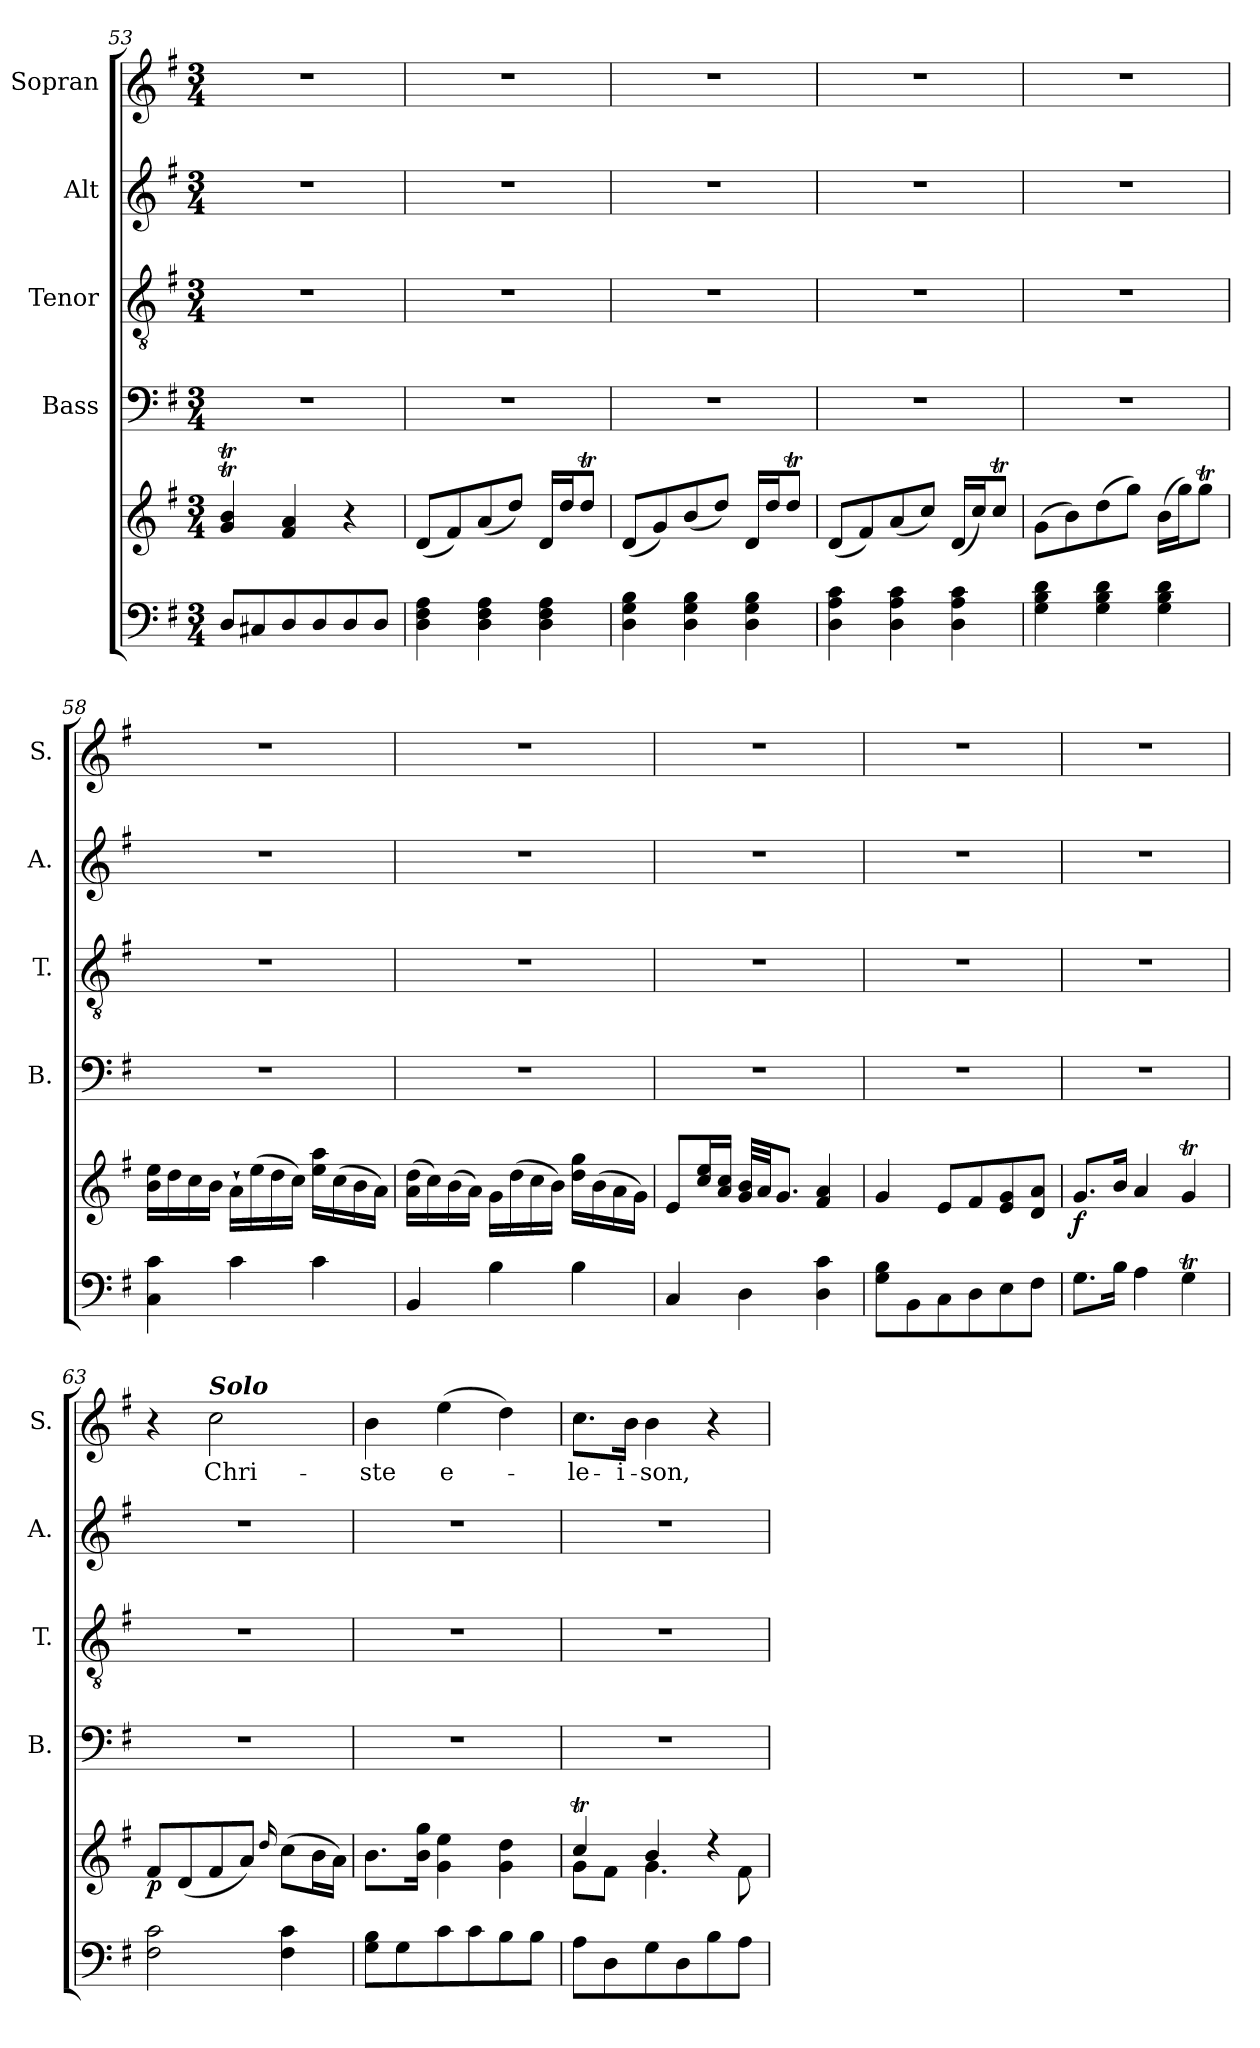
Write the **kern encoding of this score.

**kern	**kern	**dynam	**kern	**kern	**kern	**kern	**text
*part5	*part5	*part5	*part4	*part3	*part2	*part1	*part1
*staff6	*staff5	*staff5/6	*staff4	*staff3	*staff2	*staff1	*staff1
*	*	*	*I"Bass	*I"Tenor	*I"Alt	*I"Sopran	*
*	*	*	*I'B.	*I'T.	*I'A.	*I'S.	*
*clefF4	*clefG2	*	*clefF4	*clefGv2	*clefG2	*clefG2	*
*k[f#]	*k[f#]	*	*k[f#]	*k[f#]	*k[f#]	*k[f#]	*
*G:	*G:	*	*G:	*G:	*G:	*G:	*
*M3/4	*M3/4	*	*M3/4	*M3/4	*M3/4	*M3/4	*
=53	=53	=53	=53	=53	=53	=53	=53
8D/L	4g/T 4b/T	.	2.r	2.r	2.r	2.r	.
8C#X/	.	.	.	.	.	.	.
8D/	4f#/ 4a/	.	.	.	.	.	.
8D/	.	.	.	.	.	.	.
8D/	4r	.	.	.	.	.	.
8D/J	.	.	.	.	.	.	.
!!LO:LB:g=z
=54	=54	=54	=54	=54	=54	=54	=54
4D\ 4F#\ 4A\	(<8d/L	.	2.r	2.r	2.r	2.r	.
.	8f#/)	.	.	.	.	.	.
4D\ 4F#\ 4A\	(<8a/	.	.	.	.	.	.
.	8dd/J)	.	.	.	.	.	.
4D\ 4F#\ 4A\	16d/LL	.	.	.	.	.	.
.	16dd/J	.	.	.	.	.	.
.	8ddT/J	.	.	.	.	.	.
=55	=55	=55	=55	=55	=55	=55	=55
4D\ 4G\ 4B\	(<8d/L	.	2.r	2.r	2.r	2.r	.
.	8g/)	.	.	.	.	.	.
4D\ 4G\ 4B\	(<8b/	.	.	.	.	.	.
.	8dd/J)	.	.	.	.	.	.
4D\ 4G\ 4B\	16d/LL	.	.	.	.	.	.
.	16dd/J	.	.	.	.	.	.
.	8ddT/J	.	.	.	.	.	.
=56	=56	=56	=56	=56	=56	=56	=56
4D\ 4A\ 4c\	(<8d/L	.	2.r	2.r	2.r	2.r	.
.	8f#/)	.	.	.	.	.	.
4D\ 4A\ 4c\	(<8a/	.	.	.	.	.	.
.	8cc/J)	.	.	.	.	.	.
4D\ 4A\ 4c\	(<16d/LL	.	.	.	.	.	.
.	16cc/J)	.	.	.	.	.	.
.	8ccT/J	.	.	.	.	.	.
=57	=57	=57	=57	=57	=57	=57	=57
4G\ 4B\ 4d\	(>8g\L	.	2.r	2.r	2.r	2.r	.
.	8b\)	.	.	.	.	.	.
4G\ 4B\ 4d\	(>8dd\	.	.	.	.	.	.
.	8gg\J)	.	.	.	.	.	.
4G\ 4B\ 4d\	(>16b\LL	.	.	.	.	.	.
.	16gg\J)	.	.	.	.	.	.
.	8ggT\J	.	.	.	.	.	.
=58	=58	=58	=58	=58	=58	=58	=58
4C\ 4c\	16b\ 16ee\LL	.	2.r	2.r	2.r	2.r	.
.	16dd\	.	.	.	.	.	.
.	16cc\	.	.	.	.	.	.
.	16b\JJ	.	.	.	.	.	.
4c\	16a`>\LL	.	.	.	.	.	.
.	(>16ee\	.	.	.	.	.	.
.	16dd\	.	.	.	.	.	.
.	16cc\JJ)	.	.	.	.	.	.
4c\	16ee\ 16aa\LL	.	.	.	.	.	.
.	(>16cc\	.	.	.	.	.	.
.	16b\	.	.	.	.	.	.
.	16a\JJ)	.	.	.	.	.	.
!!LO:PB:g=z
=59	=59	=59	=59	=59	=59	=59	=59
4BB/	(>16a\ 16dd\LL	.	2.r	2.r	2.r	2.r	.
.	16cc\)	.	.	.	.	.	.
.	(>16b\	.	.	.	.	.	.
.	16a\JJ)	.	.	.	.	.	.
4B\	16g\LL	.	.	.	.	.	.
.	(>16dd\	.	.	.	.	.	.
.	16cc\	.	.	.	.	.	.
.	16b\JJ)	.	.	.	.	.	.
4B\	16dd\ 16gg\LL	.	.	.	.	.	.
.	(>16b\	.	.	.	.	.	.
.	16a\	.	.	.	.	.	.
.	16g\JJ)	.	.	.	.	.	.
=60	=60	=60	=60	=60	=60	=60	=60
4C/	8e/L	.	2.r	2.r	2.r	2.r	.
.	16cc/ 16ee/L	.	.	.	.	.	.
.	16a/ 16cc/JJ	.	.	.	.	.	.
4D\	32g/ 32b/LLL	.	.	.	.	.	.
.	32a/JJ	.	.	.	.	.	.
.	8.g/J	.	.	.	.	.	.
4D\ 4c\	4f#/ 4a/	.	.	.	.	.	.
=61	=61	=61	=61	=61	=61	=61	=61
8G\ 8B\L	4g/	.	2.r	2.r	2.r	2.r	.
8BB\	.	.	.	.	.	.	.
8C\	8e/L	.	.	.	.	.	.
8D\	8f#/	.	.	.	.	.	.
8E\	8e/ 8g/	.	.	.	.	.	.
8F#\J	8d/ 8a/J	.	.	.	.	.	.
=62	=62	=62	=62	=62	=62	=62	=62
!	!	!LO:DY:b	!	!	!	!	!
8.G\L	8.g/L	f	2.r	2.r	2.r	2.r	.
16B\Jk	16b/Jk	.	.	.	.	.	.
4A\	4a/	.	.	.	.	.	.
4GT\	4gT/	.	.	.	.	.	.
=63	=63	=63	=63	=63	=63	=63	=63
!	!	!LO:DY:b	!	!	!	!	!
2F#\ 2c\	8f#/L	p	2.r	2.r	2.r	4r	.
.	(<8d/	.	.	.	.	.	.
!	!	!	!	!	!	!LO:TX:a:Bi:t=Solo	!
!	!	!	!	!	!	!	!LO:LY:b
.	8f#/	.	.	.	.	2cc\	Chri-
.	8a/J)	.	.	.	.	.	.
.	16qqdd/	.	.	.	.	.	.
4F#\ 4c\	(>8cc\L	.	.	.	.	.	.
.	16b\L	.	.	.	.	.	.
.	16a\JJ)	.	.	.	.	.	.
=64	=64	=64	=64	=64	=64	=64	=64
!	!	!	!	!	!	!	!LO:LY:b
8G\ 8B\L	8.b\L	.	2.r	2.r	2.r	4b\	-ste
8G\	.	.	.	.	.	.	.
.	16b\ 16gg\Jk	.	.	.	.	.	.
!	!	!	!	!	!	!	!LO:LY:b
8c\	4g\ 4ee\	.	.	.	.	(>4ee\	e-
8c\	.	.	.	.	.	.	.
8B\	4g\ 4dd\	.	.	.	.	4dd\)	.
8B\J	.	.	.	.	.	.	.
!!LO:LB:g=z
=65	=65	=65	=65	=65	=65	=65	=65
*	*^	*	*	*	*	*	*
!	!	!	!	!	!	!	!	!LO:LY:b
8A\L	4ccT/	8g\L	.	2.r	2.r	2.r	8.cc\L	-le-
8D\	.	8f#\J	.	.	.	.	.	.
!	!	!	!	!	!	!	!	!LO:LY:b
.	.	.	.	.	.	.	16b\Jk	-i-
!	!	!	!	!	!	!	!	!LO:LY:b
8G\	4b/	4.g\	.	.	.	.	4b\	-son,
8D\	.	.	.	.	.	.	.	.
8B\	4rcc	.	.	.	.	.	4r	.
8A\J	.	8f#\	.	.	.	.	.	.
*	*v	*v	*	*	*	*	*	*
=	=	=	=	=	=	=	=
*-	*-	*-	*-	*-	*-	*-	*-
